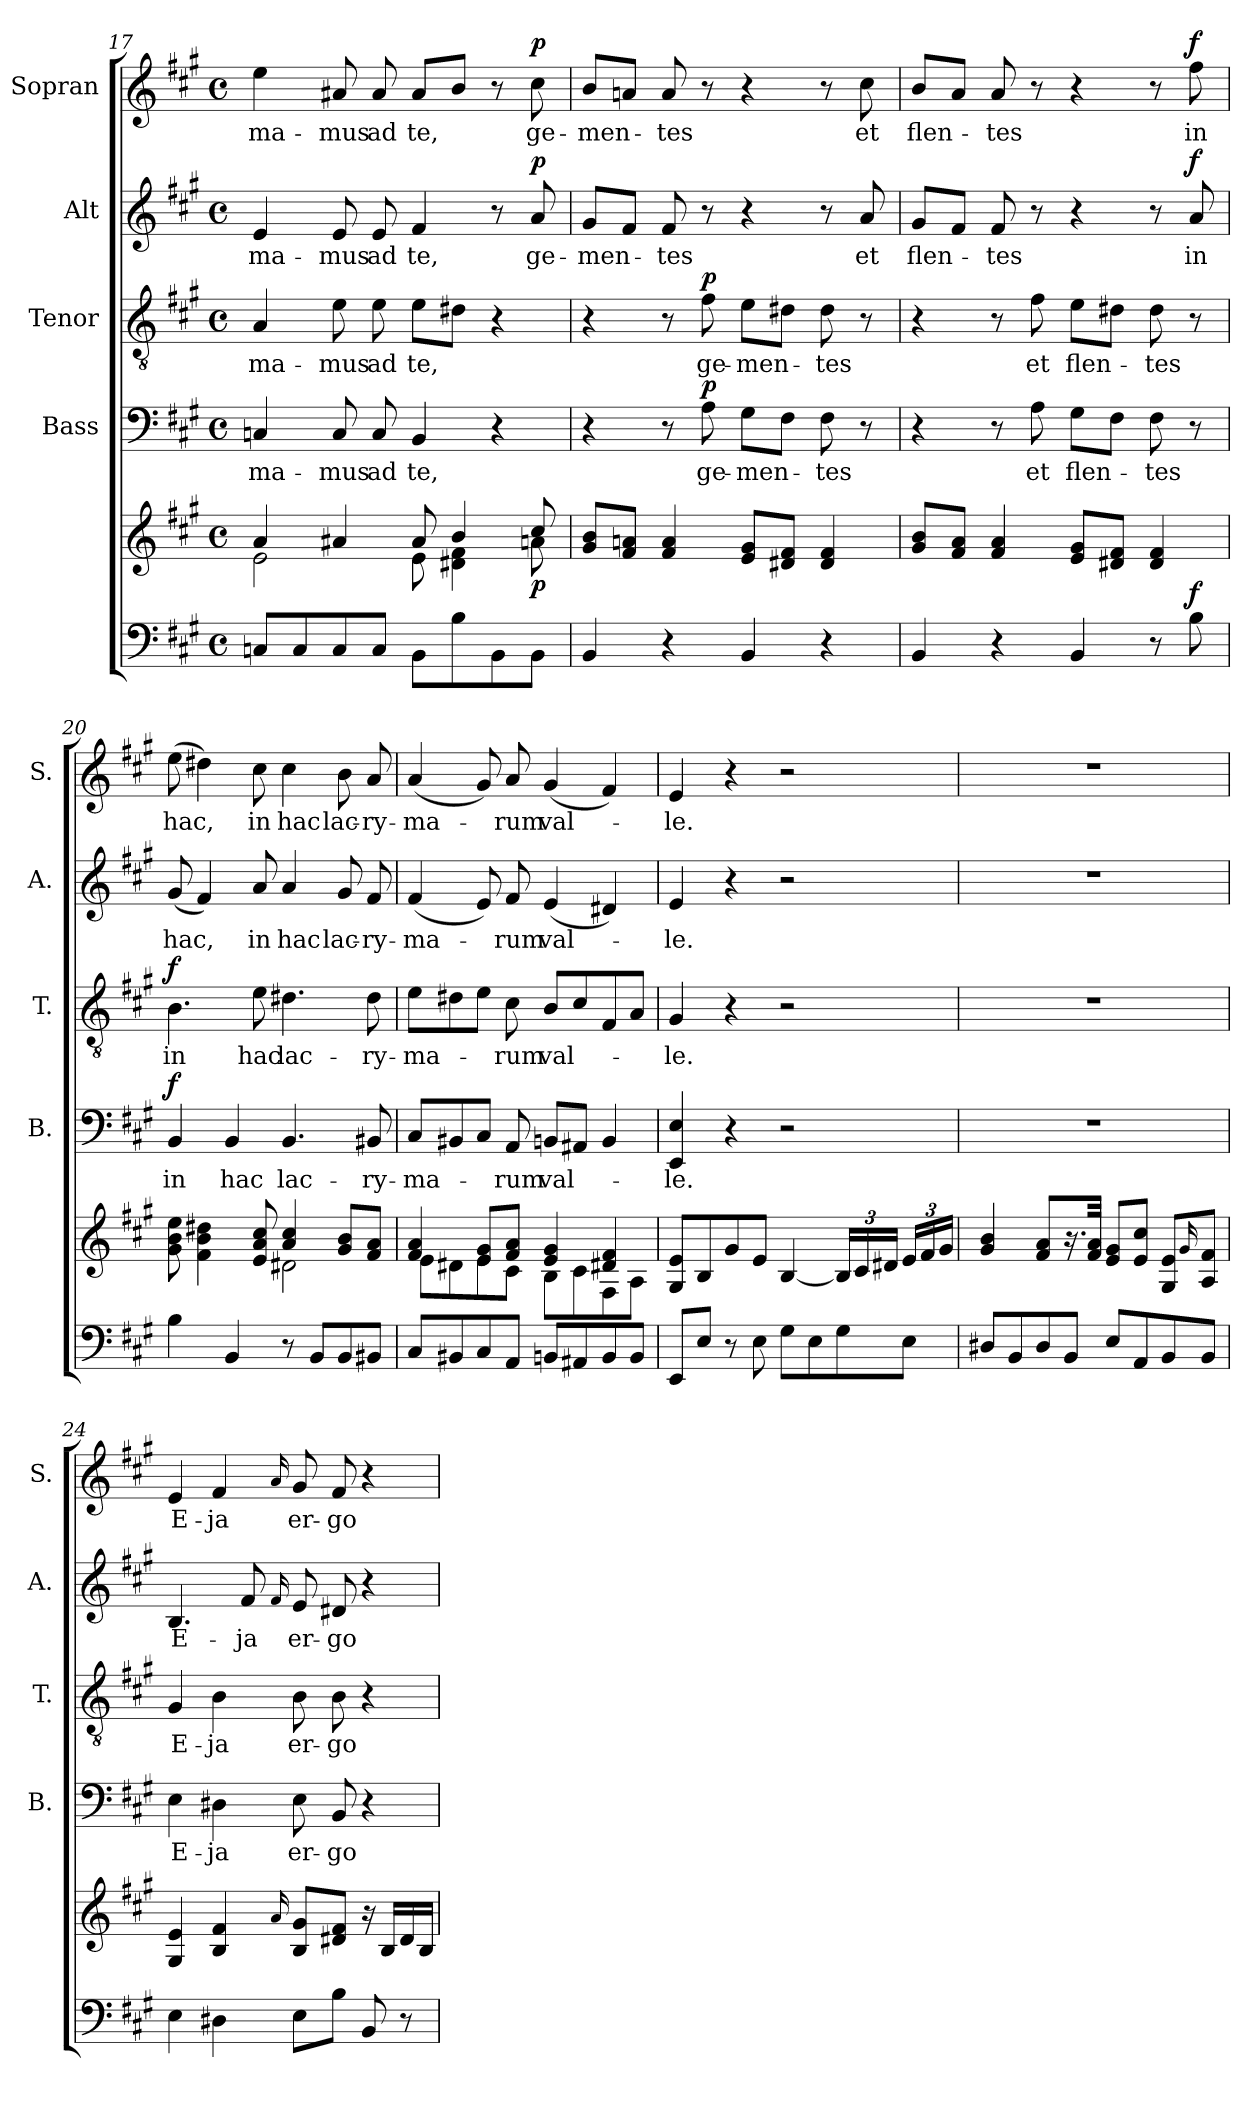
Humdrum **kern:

**kern	**kern	**dynam	**kern	**text	**dynam	**kern	**text	**dynam	**kern	**text	**dynam	**kern	**text	**dynam
*part5	*part5	*part5	*part4	*part4	*part4	*part3	*part3	*part3	*part2	*part2	*part2	*part1	*part1	*part1
*staff6	*staff5	*staff5/6	*staff4	*staff4	*staff4	*staff3	*staff3	*staff3	*staff2	*staff2	*staff2	*staff1	*staff1	*staff1
*	*	*	*I"Bass	*	*	*I"Tenor	*	*	*I"Alt	*	*	*I"Sopran	*	*
*	*	*	*I'B.	*	*	*I'T.	*	*	*I'A.	*	*	*I'S.	*	*
!!LO:PB:g=z
*clefF4	*clefG2	*	*clefF4	*	*	*clefGv2	*	*	*clefG2	*	*	*clefG2	*	*
*k[f#c#g#]	*k[f#c#g#]	*	*k[f#c#g#]	*	*	*k[f#c#g#]	*	*	*k[f#c#g#]	*	*	*k[f#c#g#]	*	*
*A:	*A:	*	*A:	*	*	*A:	*	*	*A:	*	*	*A:	*	*
*M4/4	*M4/4	*	*M4/4	*	*	*M4/4	*	*	*M4/4	*	*	*M4/4	*	*
*met(c)	*met(c)	*	*met(c)	*	*	*met(c)	*	*	*met(c)	*	*	*met(c)	*	*
=17	=17	=17	=17	=17	=17	=17	=17	=17	=17	=17	=17	=17	=17	=17
*	*^	*	*	*	*	*	*	*	*	*	*	*	*	*
!	!	!	!	!	!LO:LY:b	!	!	!LO:LY:b	!	!	!LO:LY:b	!	!	!LO:LY:b	!
8Cn/L	4a/	2e\	.	4Cn/	-ma-	.	4A/	-ma-	.	4e/	-ma-	.	4ee\	-ma-	.
8C/	.	.	.	.	.	.	.	.	.	.	.	.	.	.	.
!	!	!	!	!	!LO:LY:b	!	!	!LO:LY:b	!	!	!LO:LY:b	!	!	!LO:LY:b	!
8C/	4a#X/	.	.	8C/	-mus	.	8e\	-mus	.	8e/	-mus	.	8a#X/	-mus	.
!	!	!	!	!	!LO:LY:b	!	!	!LO:LY:b	!	!	!LO:LY:b	!	!	!LO:LY:b	!
8C/J	.	.	.	8C/	ad	.	8e\	ad	.	8e/	ad	.	8a#/	ad	.
!	!	!	!	!	!LO:LY:b	!	!	!LO:LY:b	!	!	!LO:LY:b	!	!	!LO:LY:b	!
8BB\L	8a#/	8e\	.	4BB/	te,	.	8e\L	te,	.	4f#/	te,	.	8a#/L	te,	.
8B\	4b/	4d#X\ 4f#\	.	.	.	.	8d#X\J	.	.	.	.	.	8b/J	.	.
8BB\	.	.	.	4r	.	.	4r	.	.	8r	.	.	8r	.	.
!	!	!	!LO:DY:b	!	!	!	!	!	!	!	!LO:LY:b	!LO:DY:a	!	!LO:LY:b	!LO:DY:a
8BB\J	8cc#/	8a\	p	.	.	.	.	.	.	8a/	ge-	p	8cc#\	ge-	p
=18	=18	=18	=18	=18	=18	=18	=18	=18	=18	=18	=18	=18	=18	=18	=18
!	!	!	!	!	!	!	!	!	!	!	!LO:LY:b	!	!	!LO:LY:b	!
*	*v	*v	*	*	*	*	*	*	*	*	*	*	*	*	*
4BB/	8g#/ 8b/L	.	4r	.	.	4r	.	.	8g#/L	-men-	.	8b/L	-men-	.
.	8f#/ 8an/J	.	.	.	.	.	.	.	8f#/J	.	.	8an/J	.	.
!	!	!	!	!	!	!	!	!	!	!LO:LY:b	!	!	!LO:LY:b	!
4r	4f#/ 4a/	.	8r	.	.	8r	.	.	8f#/	-tes	.	8a/	-tes	.
!	!	!	!	!LO:LY:b	!LO:DY:a	!	!LO:LY:b	!LO:DY:a	!	!	!	!	!	!
.	.	.	8A\	ge-	p	8f#\	ge-	p	8r	.	.	8r	.	.
!	!	!	!	!LO:LY:b	!	!	!LO:LY:b	!	!	!	!	!	!	!
4BB/	8e/ 8g#/L	.	8G#\L	-men-	.	8e\L	-men-	.	4r	.	.	4r	.	.
.	8d#X/ 8f#/J	.	8F#\J	.	.	8d#X\J	.	.	.	.	.	.	.	.
!	!	!	!	!LO:LY:b	!	!	!LO:LY:b	!	!	!	!	!	!	!
4r	4d#/ 4f#/	.	8F#\	-tes	.	8d#\	-tes	.	8r	.	.	8r	.	.
!	!	!	!	!	!	!	!	!	!	!LO:LY:b	!	!	!LO:LY:b	!
.	.	.	8r	.	.	8r	.	.	8a/	et	.	8cc#\	et	.
=19	=19	=19	=19	=19	=19	=19	=19	=19	=19	=19	=19	=19	=19	=19
!	!	!	!	!	!	!	!	!	!	!LO:LY:b	!	!	!LO:LY:b	!
4BB/	8g#/ 8b/L	.	4r	.	.	4r	.	.	8g#/L	flen-	.	8b/L	flen-	.
.	8f#/ 8a/J	.	.	.	.	.	.	.	8f#/J	.	.	8a/J	.	.
!	!	!	!	!	!	!	!	!	!	!LO:LY:b	!	!	!LO:LY:b	!
4r	4f#/ 4a/	.	8r	.	.	8r	.	.	8f#/	-tes	.	8a/	-tes	.
!	!	!	!	!LO:LY:b	!	!	!LO:LY:b	!	!	!	!	!	!	!
.	.	.	8A\	et	.	8f#\	et	.	8r	.	.	8r	.	.
!	!	!	!	!LO:LY:b	!	!	!LO:LY:b	!	!	!	!	!	!	!
4BB/	8e/ 8g#/L	.	8G#\L	flen-	.	8e\L	flen-	.	4r	.	.	4r	.	.
.	8d#X/ 8f#/J	.	8F#\J	.	.	8d#X\J	.	.	.	.	.	.	.	.
!	!	!	!	!LO:LY:b	!	!	!LO:LY:b	!	!	!	!	!	!	!
8r	4d#/ 4f#/	.	8F#\	-tes	.	8d#\	-tes	.	8r	.	.	8r	.	.
!	!	!LO:DY:a=2	!	!	!	!	!	!	!	!LO:LY:b	!LO:DY:a	!	!LO:LY:b	!LO:DY:a
8B\	.	f	8r	.	.	8r	.	.	8a/	in	f	8ff#\	in	f
!!LO:LB:g=z
=20	=20	=20	=20	=20	=20	=20	=20	=20	=20	=20	=20	=20	=20	=20
*	*^	*	*	*	*	*	*	*	*	*	*	*	*	*
!	!	!	!	!	!LO:LY:b	!LO:DY:a	!	!LO:LY:b	!LO:DY:a	!	!LO:LY:b	!	!	!LO:LY:b	!
4B\	8g#\ 8b\ 8ee\	2ryy	.	4BB/	in	f	4.B\	in	f	(<8g#/	hac,	.	(>8ee\	hac,	.
.	4f#\ 4b\ 4dd#X\	.	.	.	.	.	.	.	.	4f#/)	.	.	4dd#X\)	.	.
!	!	!	!	!	!LO:LY:b	!	!	!	!	!	!	!	!	!	!
4BB/	.	.	.	4BB/	hac	.	.	.	.	.	.	.	.	.	.
!	!	!	!	!	!	!	!	!LO:LY:b	!	!	!LO:LY:b	!	!	!LO:LY:b	!
.	8e/ 8a/ 8cc#/	.	.	.	.	.	8e\	hac	.	8a/	in	.	8cc#\	in	.
!	!	!	!	!	!LO:LY:b	!	!	!LO:LY:b	!	!	!LO:LY:b	!	!	!LO:LY:b	!
8r	4a/ 4cc#/	2d#X\	.	4.BB/	lac-	.	4.d#X\	lac-	.	4a/	hac	.	4cc#\	hac	.
8BB/L	.	.	.	.	.	.	.	.	.	.	.	.	.	.	.
!	!	!	!	!	!	!	!	!	!	!	!LO:LY:b	!	!	!LO:LY:b	!
8BB/	8g#/ 8b/L	.	.	.	.	.	.	.	.	8g#/	lac-	.	8b\	lac-	.
!	!	!	!	!	!LO:LY:b	!	!	!LO:LY:b	!	!	!LO:LY:b	!	!	!LO:LY:b	!
8BB#X/J	8f#/ 8a/J	.	.	8BB#X/	-ry-	.	8d#\	-ry-	.	8f#/	-ry-	.	8a/	-ry-	.
=21	=21	=21	=21	=21	=21	=21	=21	=21	=21	=21	=21	=21	=21	=21	=21
!	!	!	!	!	!LO:LY:b	!	!	!LO:LY:b	!	!	!LO:LY:b	!	!	!LO:LY:b	!
8C#/L	4f#/ 4a/	8e\L	.	8C#/L	-ma-	.	8e\L	-ma-	.	(<4f#/	-ma-	.	(<4a/	-ma-	.
8BB#X/	.	8d#X\	.	8BB#X/	.	.	8d#X\	.	.	.	.	.	.	.	.
8C#/	8e/ 8g#/L	8e\	.	8C#/J	.	.	8e\J	.	.	8e/)	.	.	8g#/)	.	.
!	!	!	!	!	!LO:LY:b	!	!	!LO:LY:b	!	!	!LO:LY:b	!	!	!LO:LY:b	!
8AA/J	8f#/ 8a/J	8c#\J	.	8AA/	-rum	.	8c#\	-rum	.	8f#/	-rum	.	8a/	-rum	.
!	!	!	!	!	!LO:LY:b	!	!	!LO:LY:b	!	!	!LO:LY:b	!	!	!LO:LY:b	!
8BBn/L	4e/ 4g#/	8B\L	.	8BBn/L	val-	.	8B/L	val-	.	(<4e/	val-	.	(<4g#/	val-	.
8AA#X/	.	8c#\	.	8AA#X/J	.	.	8c#/	.	.	.	.	.	.	.	.
8BB/	4d#X/ 4f#/	8F#\	.	4BB/	.	.	8F#/	.	.	4d#X/)	.	.	4f#/)	.	.
8BB/J	.	8A\J	.	.	.	.	8A/J	.	.	.	.	.	.	.	.
=22	=22	=22	=22	=22	=22	=22	=22	=22	=22	=22	=22	=22	=22	=22	=22
!	!	!	!	!	!LO:LY:b	!	!	!LO:LY:b	!	!	!LO:LY:b	!	!	!LO:LY:b	!
*	*v	*v	*	*	*	*	*	*	*	*	*	*	*	*	*
8EE/L	8G#/ 8e/L	.	4EE/ 4E/	-le.	.	4G#/	-le.	.	4e/	-le.	.	4e/	-le.	.
8E/J	8B/	.	.	.	.	.	.	.	.	.	.	.	.	.
8r	8g#/	.	4r	.	.	4r	.	.	4r	.	.	4r	.	.
8E\	8e/J	.	.	.	.	.	.	.	.	.	.	.	.	.
8G#\L	[4B/	.	2r	.	.	2r	.	.	2r	.	.	2r	.	.
8E\	.	.	.	.	.	.	.	.	.	.	.	.	.	.
8G#\	24B/LL]	.	.	.	.	.	.	.	.	.	.	.	.	.
.	24c#/	.	.	.	.	.	.	.	.	.	.	.	.	.
.	24d#X/JJ	.	.	.	.	.	.	.	.	.	.	.	.	.
8E\J	24e/LL	.	.	.	.	.	.	.	.	.	.	.	.	.
.	24f#/	.	.	.	.	.	.	.	.	.	.	.	.	.
.	24g#/JJ	.	.	.	.	.	.	.	.	.	.	.	.	.
!!LO:PB:g=z
=23	=23	=23	=23	=23	=23	=23	=23	=23	=23	=23	=23	=23	=23	=23
8D#X/L	4g#/ 4b/	.	1r	.	.	1r	.	.	1r	.	.	1r	.	.
8BB/	.	.	.	.	.	.	.	.	.	.	.	.	.	.
8D#/	8f#/ 8a/L	.	.	.	.	.	.	.	.	.	.	.	.	.
8BB/J	16.r	.	.	.	.	.	.	.	.	.	.	.	.	.
.	32f#/ 32a/Jkk	.	.	.	.	.	.	.	.	.	.	.	.	.
8E/L	8e/ 8g#/L	.	.	.	.	.	.	.	.	.	.	.	.	.
8AA/	8e/ 8cc#/J	.	.	.	.	.	.	.	.	.	.	.	.	.
8BB/	8G#/ 8e/L	.	.	.	.	.	.	.	.	.	.	.	.	.
.	16qqg#/	.	.	.	.	.	.	.	.	.	.	.	.	.
8BB/J	8A/ 8f#/J	.	.	.	.	.	.	.	.	.	.	.	.	.
=24	=24	=24	=24	=24	=24	=24	=24	=24	=24	=24	=24	=24	=24	=24
!	!	!	!	!LO:LY:b	!	!	!LO:LY:b	!	!	!LO:LY:b	!	!	!LO:LY:b	!
4E\	4G#/ 4e/	.	4E\	E-	.	4G#/	E-	.	4.B/	E-	.	4e/	E-	.
!	!	!	!	!LO:LY:b	!	!	!LO:LY:b	!	!	!	!	!	!LO:LY:b	!
4D#X\	4B/ 4f#/	.	4D#X\	-ja	.	4B\	-ja	.	.	.	.	4f#/	-ja	.
!	!	!	!	!	!	!	!	!	!	!LO:LY:b	!	!	!	!
.	.	.	.	.	.	.	.	.	8f#/	-ja	.	.	.	.
.	16qqa/	.	.	.	.	.	.	.	16qqf#/	.	.	16qqa/	.	.
!	!	!	!	!LO:LY:b	!	!	!LO:LY:b	!	!	!LO:LY:b	!	!	!LO:LY:b	!
8E\L	8B/ 8g#/L	.	8E\	er-	.	8B\	er-	.	8e/	er-	.	8g#/	er-	.
!	!	!	!	!LO:LY:b	!	!	!LO:LY:b	!	!	!LO:LY:b	!	!	!LO:LY:b	!
8B\J	8d#X/ 8f#/J	.	8BB/	-go	.	8B\	-go	.	8d#X/	-go	.	8f#/	-go	.
8BB/	16r	.	4r	.	.	4r	.	.	4r	.	.	4r	.	.
.	16B/LL	.	.	.	.	.	.	.	.	.	.	.	.	.
8r	16d#/	.	.	.	.	.	.	.	.	.	.	.	.	.
.	16B/JJ	.	.	.	.	.	.	.	.	.	.	.	.	.
=	=	=	=	=	=	=	=	=	=	=	=	=	=	=
*-	*-	*-	*-	*-	*-	*-	*-	*-	*-	*-	*-	*-	*-	*-
